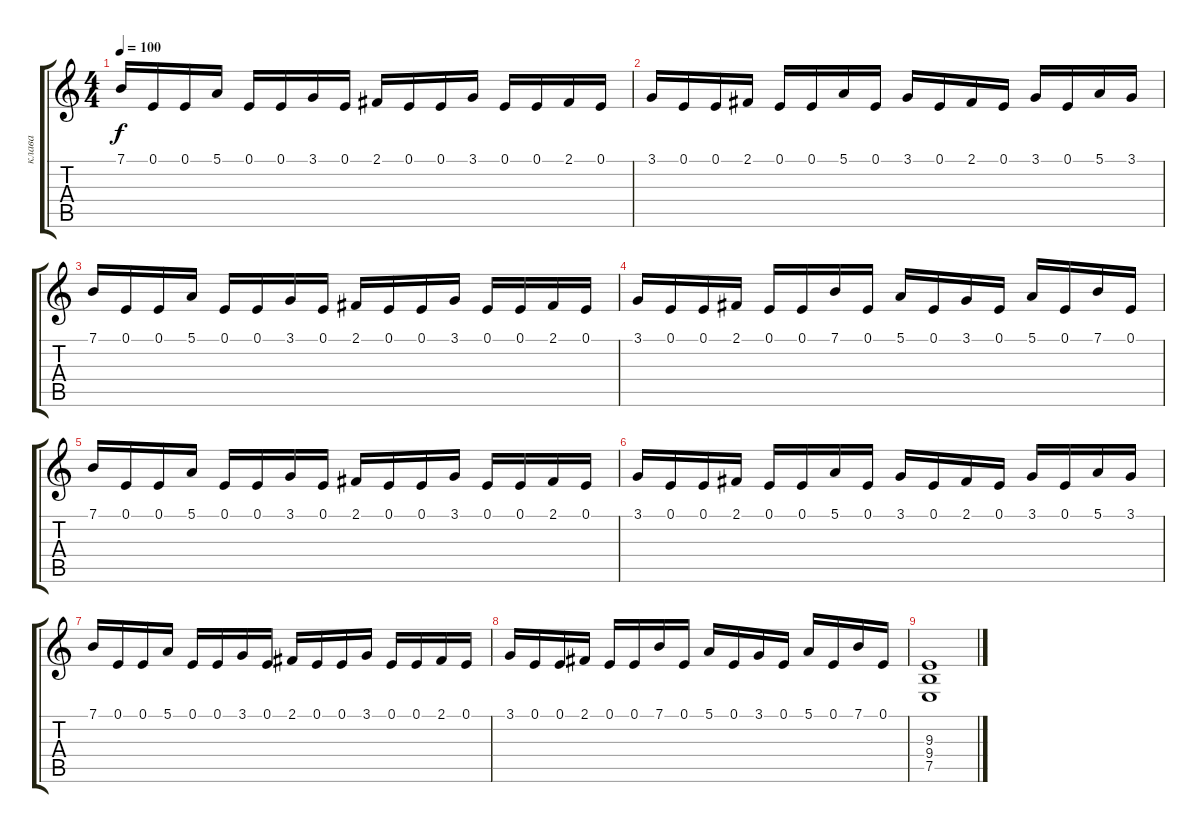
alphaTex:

\track ("клава" "клава") {instrument stringensemble1}
\staff {score tabs}
\tuning (E4 B3 G3 D3 A2 E2) {hide}
\ts (4 4)
\tempo 100
\clef g2
\ks c
7.1.16{dy f} 0.1.16 0.1.16 5.1.16 0.1.16 0.1.16 3.1.16 0.1.16 2.1.16 0.1.16 0.1.16 3.1.16 0.1.16 0.1.16 2.1.16 0.1.16 |
3.1.16 0.1.16 0.1.16 2.1.16 0.1.16 0.1.16 5.1.16 0.1.16 3.1.16 0.1.16 2.1.16 0.1.16 3.1.16 0.1.16 5.1.16 3.1.16 |
7.1.16 0.1.16 0.1.16 5.1.16 0.1.16 0.1.16 3.1.16 0.1.16 2.1.16 0.1.16 0.1.16 3.1.16 0.1.16 0.1.16 2.1.16 0.1.16 |
3.1.16 0.1.16 0.1.16 2.1.16 0.1.16 0.1.16 7.1.16 0.1.16 5.1.16 0.1.16 3.1.16 0.1.16 5.1.16 0.1.16 7.1.16 0.1.16 |
7.1.16 0.1.16 0.1.16 5.1.16 0.1.16 0.1.16 3.1.16 0.1.16 2.1.16 0.1.16 0.1.16 3.1.16 0.1.16 0.1.16 2.1.16 0.1.16 |
3.1.16 0.1.16 0.1.16 2.1.16 0.1.16 0.1.16 5.1.16 0.1.16 3.1.16 0.1.16 2.1.16 0.1.16 3.1.16 0.1.16 5.1.16 3.1.16 |
7.1.16 0.1.16 0.1.16 5.1.16 0.1.16 0.1.16 3.1.16 0.1.16 2.1.16 0.1.16 0.1.16 3.1.16 0.1.16 0.1.16 2.1.16 0.1.16 |
3.1.16 0.1.16 0.1.16 2.1.16 0.1.16 0.1.16 7.1.16 0.1.16 5.1.16 0.1.16 3.1.16 0.1.16 5.1.16 0.1.16 7.1.16 0.1.16 |
(9.3 9.4 7.5).1
